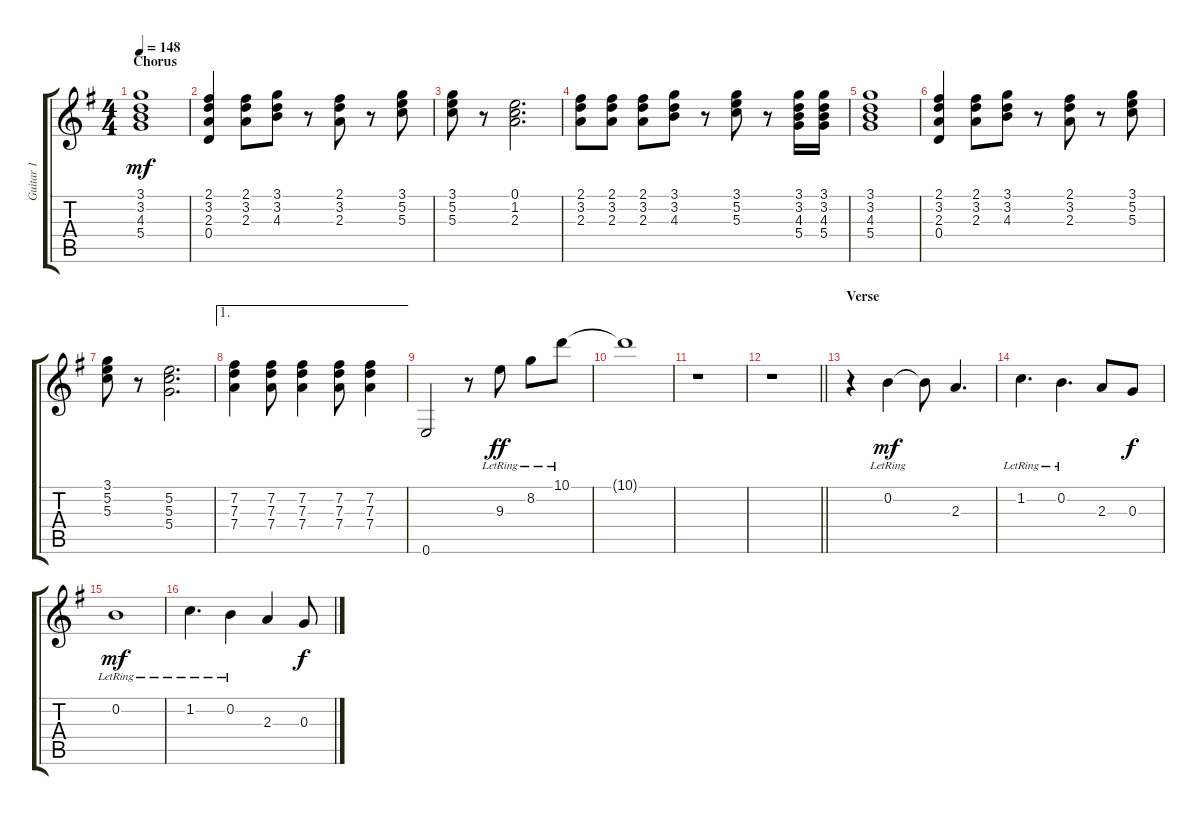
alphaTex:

\track ("Guitar 1" "Guitar 1") {instrument electricguitarclean}
\staff {score tabs}
\tuning (E4 B3 G3 D3 A2 E2) {hide}
\ts (4 4)
\section ("" "Chorus")
\tempo 148
\clef g2
\ks g
(3.1 3.2 4.3 5.4).1{dy mf} |
(2.1 3.2 2.3 0.4).4 (2.1 3.2 2.3).8 (3.1 3.2 4.3).8 r.8 (2.1 3.2 2.3).8 r.8 (3.1 5.2 5.3).8 |
(3.1 5.2 5.3).8 r.8 (0.1 1.2 2.3).2{d} |
(2.1 3.2 2.3).8 (2.1 3.2 2.3).8 (2.1 3.2 2.3).8 (3.1 3.2 4.3).8 r.8 (3.1 5.2 5.3).8 r.8 (3.1 3.2 4.3 5.4).16 (3.1 3.2 4.3 5.4).16 |
(3.1 3.2 4.3 5.4).1 |
(2.1 3.2 2.3 0.4).4 (2.1 3.2 2.3).8 (3.1 3.2 4.3).8 r.8 (2.1 3.2 2.3).8 r.8 (3.1 5.2 5.3).8 |
(3.1 5.2 5.3).8 r.8 (5.2 5.3 5.4).2{d} |
\ae 1
(7.2 7.3 7.4).4 (7.2 7.3 7.4).8 (7.2 7.3 7.4).4 (7.2 7.3 7.4).8 (7.2 7.3 7.4).4 |
0.6.2 r.8 9.3{lr}.8{dy ff} 8.2{lr}.8 10.1{lr}.8 |
10.1{t}.1 |
r.1 |
\barLineRight lightlight
r.1 |
\section ("" "Verse")
r.4 0.2{lr}.4{dy mf} 0.2{t}.8 2.3.4{d} |
1.2{lr}.4{d} 0.2{lr}.4{d} 2.3.8 0.3.8{dy f} |
0.2{lr}.1{dy mf} |
1.2{lr}.4{d} 0.2{lr}.4 2.3.4 0.3.8{dy f}
